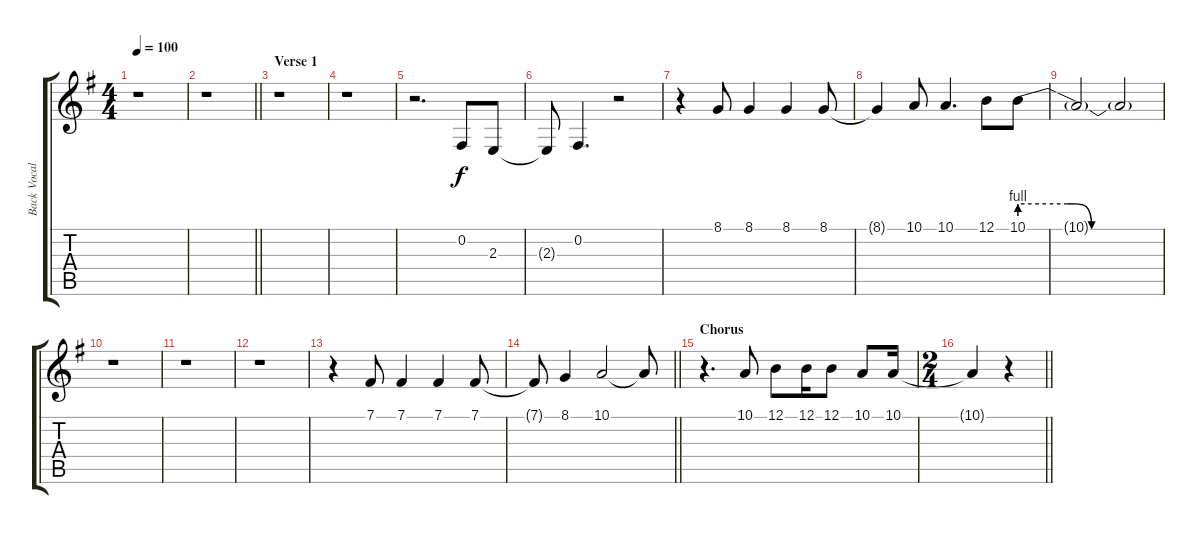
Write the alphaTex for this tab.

\track ("Back Vocal" "Back Vocal") {instrument altosax}
\staff {score tabs}
\tuning (B3 Gb3 D3 A2 E2 B1) {hide}
\ts (4 4)
\tempo 100
\clef g2
\ks eminor
r.1{dy f} |
\barLineRight lightlight
r.1 |
\section ("" "Verse 1")
r.1 |
r.1 |
r.2{d} 0.2.8 2.3.8 |
2.3{t}.8 0.2.4{d} r.2 |
r.4 8.1.8 8.1.4 8.1.4 8.1.8 |
8.1{t}.4 10.1.8 10.1.4{d} 12.1.8 10.1{be (custom 0 4 20 4 23 4 30 0 60 0)}.8 |
10.1{t}.2 10.1{t}.2 |
r.1 |
r.1 |
r.1 |
r.4 7.1.8 7.1.4 7.1.4 7.1.8 |
\barLineRight lightlight
7.1{t}.8 8.1.4 10.1.2 10.1{t}.8 |
\section ("" "Chorus")
r.4{d} 10.1.8 12.1.8 12.1.16 12.1.8 10.1.8 10.1.16 |
\ts (2 4)
\barLineRight lightlight
10.1{t}.4 r.4
